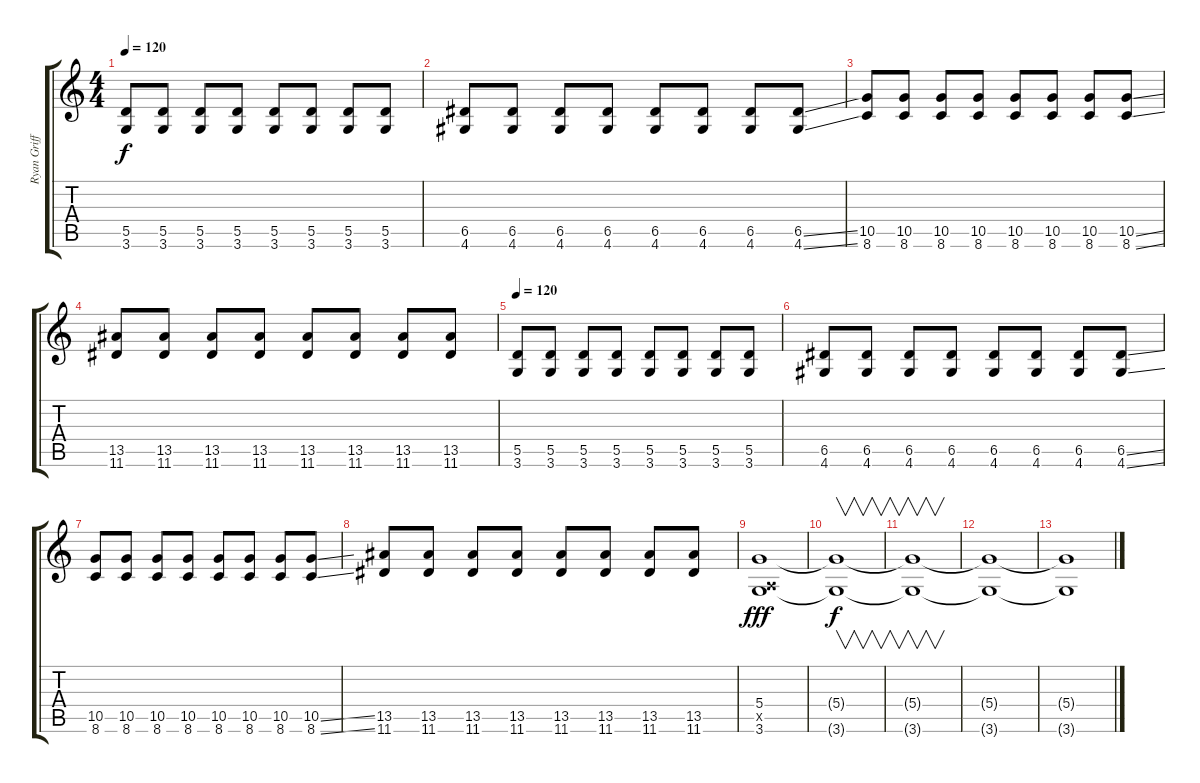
\track ("Ryan Griffits" "Ryan Griff") {instrument overdrivenguitar}
\staff {score tabs}
\tuning (E4 B3 G3 D3 A2 E2) {hide}
\ts (4 4)
\tempo 120
\clef g2
\ks c
(5.5 3.6).8{dy f} (5.5 3.6).8 (5.5 3.6).8 (5.5 3.6).8 (5.5 3.6).8 (5.5 3.6).8 (5.5 3.6).8 (5.5 3.6).8 |
(6.5 4.6).8 (6.5 4.6).8 (6.5 4.6).8 (6.5 4.6).8 (6.5 4.6).8 (6.5 4.6).8 (6.5 4.6).8 (6.5{ss} 4.6{ss}).8 |
(10.5 8.6).8 (10.5 8.6).8 (10.5 8.6).8 (10.5 8.6).8 (10.5 8.6).8 (10.5 8.6).8 (10.5 8.6).8 (10.5{ss} 8.6{ss}).8 |
(13.5 11.6).8 (13.5 11.6).8 (13.5 11.6).8 (13.5 11.6).8 (13.5 11.6).8 (13.5 11.6).8 (13.5 11.6).8 (13.5 11.6).8 |
\tempo 120
(5.5 3.6).8 (5.5 3.6).8 (5.5 3.6).8 (5.5 3.6).8 (5.5 3.6).8 (5.5 3.6).8 (5.5 3.6).8 (5.5 3.6).8 |
(6.5 4.6).8 (6.5 4.6).8 (6.5 4.6).8 (6.5 4.6).8 (6.5 4.6).8 (6.5 4.6).8 (6.5 4.6).8 (6.5{ss} 4.6{ss}).8 |
(10.5 8.6).8 (10.5 8.6).8 (10.5 8.6).8 (10.5 8.6).8 (10.5 8.6).8 (10.5 8.6).8 (10.5 8.6).8 (10.5{ss} 8.6{ss}).8 |
(13.5 11.6).8 (13.5 11.6).8 (13.5 11.6).8 (13.5 11.6).8 (13.5 11.6).8 (13.5 11.6).8 (13.5 11.6).8 (13.5 11.6).8 |
(5.4 0.5{x} 3.6).1{dy fff} |
(5.4{t} 3.6{t}).1{v dy f} |
(5.4{t} 3.6{t}).1{v volume 12} |
(5.4{t} 3.6{t}).1 |
(5.4{t} 3.6{t}).1
